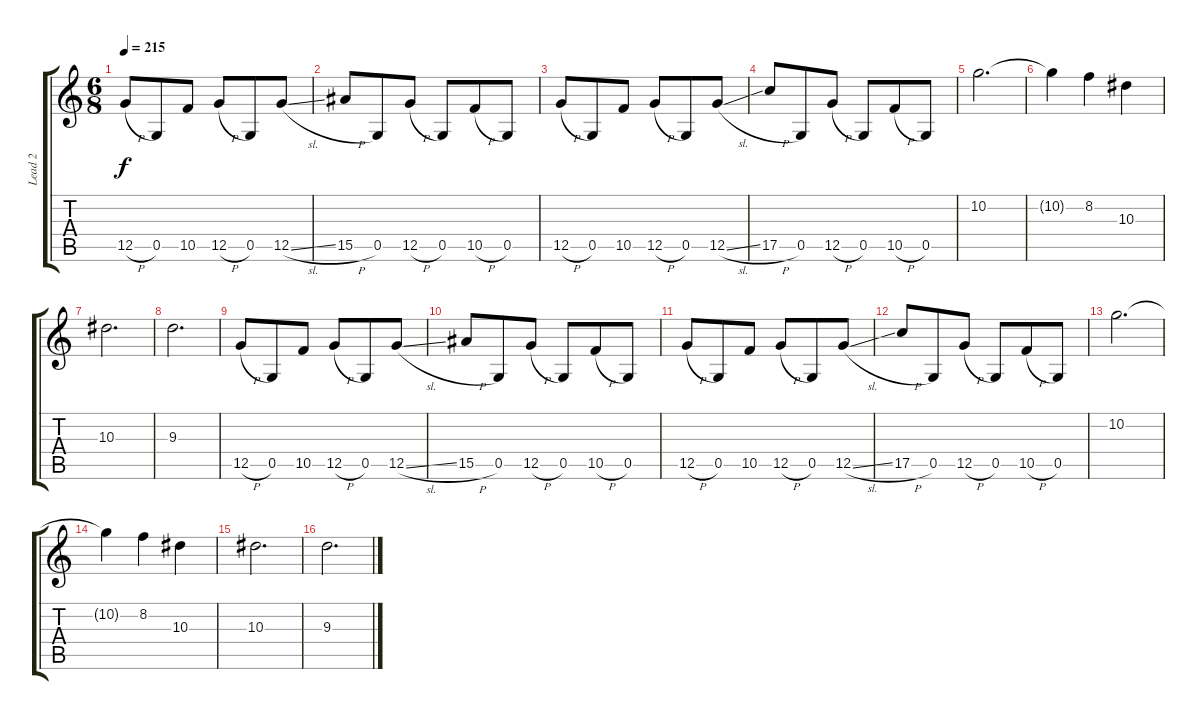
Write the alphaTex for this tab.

\track ("Lead 2" "Lead 2") {instrument distortionguitar}
\staff {score tabs}
\tuning (D4 A3 F3 C3 G2 C2) {hide}
\ts (6 8)
\tempo 215
\clef g2
\ks c
12.5{h}.8{dy f} 0.5.8 10.5.8 12.5{h}.8 0.5.8 12.5{sl}.8 |
15.5{h}.8 0.5.8 12.5{h}.8 0.5.8 10.5{h}.8 0.5.8 |
12.5{h}.8 0.5.8 10.5.8 12.5{h}.8 0.5.8 12.5{sl}.8 |
17.5{h}.8 0.5.8 12.5{h}.8 0.5.8 10.5{h}.8 0.5.8 |
10.2.2{d} |
10.2{t}.4 8.2.4 10.3.4 |
10.3.2{d} |
9.3.2{d} |
12.5{h}.8 0.5.8 10.5.8 12.5{h}.8 0.5.8 12.5{sl}.8 |
15.5{h}.8 0.5.8 12.5{h}.8 0.5.8 10.5{h}.8 0.5.8 |
12.5{h}.8 0.5.8 10.5.8 12.5{h}.8 0.5.8 12.5{sl}.8 |
17.5{h}.8 0.5.8 12.5{h}.8 0.5.8 10.5{h}.8 0.5.8 |
10.2.2{d} |
10.2{t}.4 8.2.4 10.3.4 |
10.3.2{d} |
9.3.2{d}
